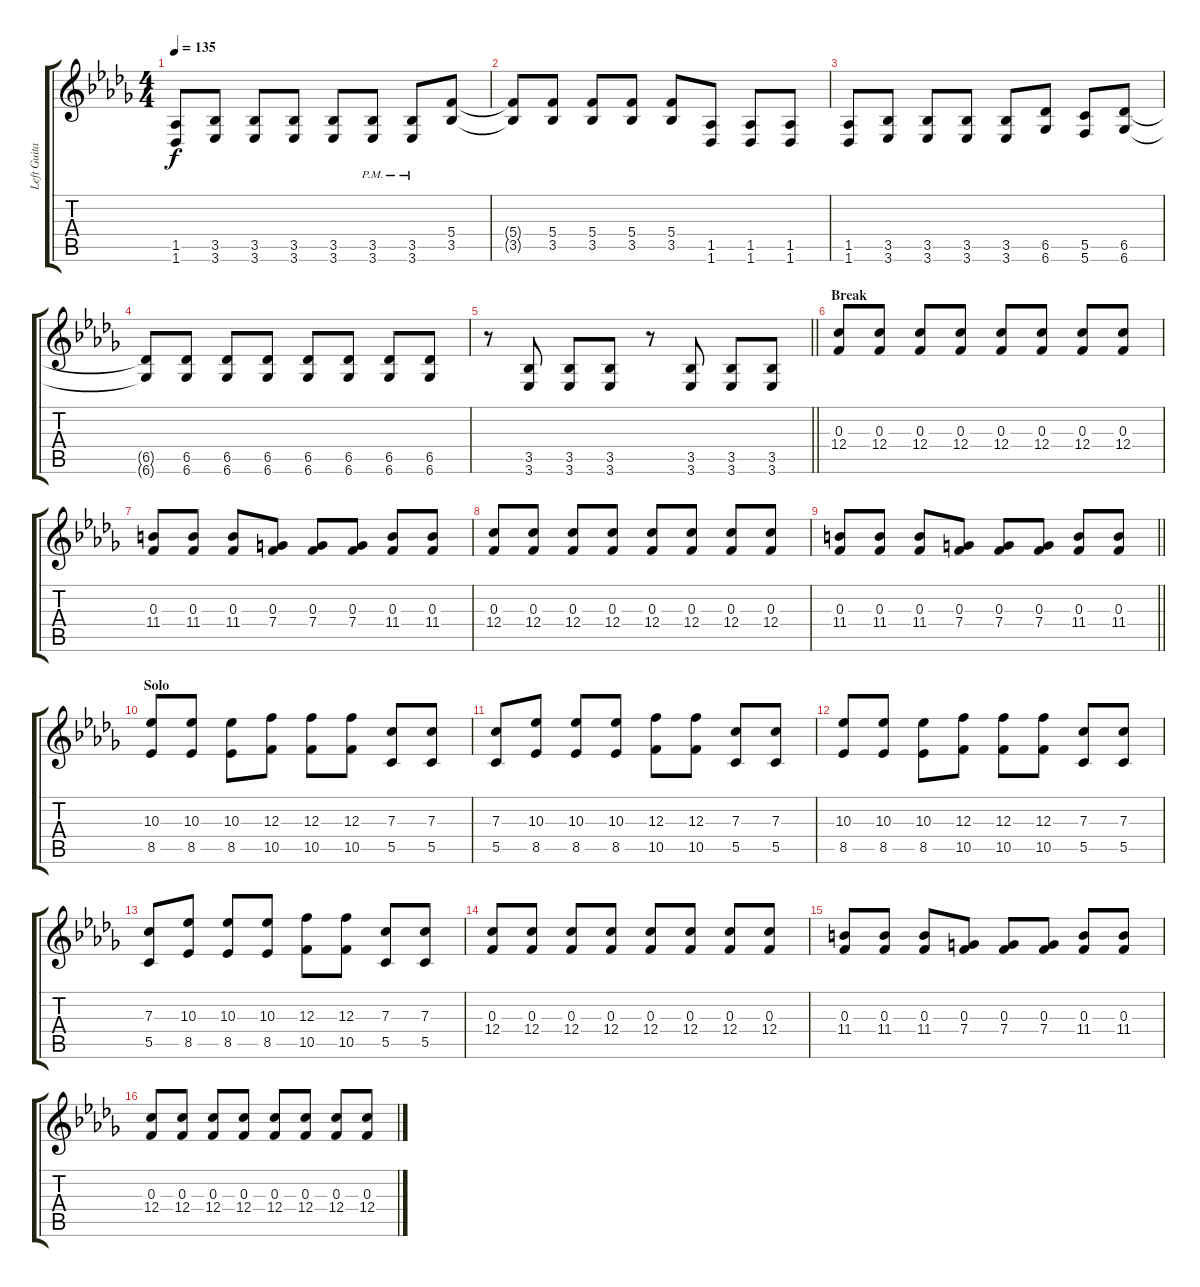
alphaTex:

\track ("Left Guitar" "Left Guita") {instrument overdrivenguitar}
\staff {score tabs}
\tuning (D4 A3 F3 C3 G2 C2) {hide}
\ts (4 4)
\tempo 135
\clef g2
\ks db
(1.5 1.6).8{dy f} (3.5 3.6).8 (3.5 3.6).8 (3.5 3.6).8 (3.5 3.6).8 (3.5{pm} 3.6{pm}).8 (3.5{pm} 3.6{pm}).8 (5.4 3.5).8 |
(5.4{t} 3.5{t}).8 (5.4 3.5).8 (5.4 3.5).8 (5.4 3.5).8 (5.4 3.5).8 (1.5 1.6).8 (1.5 1.6).8 (1.5 1.6).8 |
(1.5 1.6).8 (3.5 3.6).8 (3.5 3.6).8 (3.5 3.6).8 (3.5 3.6).8 (6.5 6.6).8 (5.5 5.6).8 (6.5 6.6).8 |
(6.5{t} 6.6{t}).8 (6.5 6.6).8 (6.5 6.6).8 (6.5 6.6).8 (6.5 6.6).8 (6.5 6.6).8 (6.5 6.6).8 (6.5 6.6).8 |
\barLineRight lightlight
r.8 (3.5 3.6).8 (3.5 3.6).8 (3.5 3.6).8 r.8 (3.5 3.6).8 (3.5 3.6).8 (3.5 3.6).8 |
\section ("" "Break")
(0.3 12.4).8 (0.3 12.4).8 (0.3 12.4).8 (0.3 12.4).8 (0.3 12.4).8 (0.3 12.4).8 (0.3 12.4).8 (0.3 12.4).8 |
(0.3 11.4).8 (0.3 11.4).8 (0.3 11.4).8 (0.3 7.4).8 (0.3 7.4).8 (0.3 7.4).8 (0.3 11.4).8 (0.3 11.4).8 |
(0.3 12.4).8 (0.3 12.4).8 (0.3 12.4).8 (0.3 12.4).8 (0.3 12.4).8 (0.3 12.4).8 (0.3 12.4).8 (0.3 12.4).8 |
\barLineRight lightlight
(0.3 11.4).8 (0.3 11.4).8 (0.3 11.4).8 (0.3 7.4).8 (0.3 7.4).8 (0.3 7.4).8 (0.3 11.4).8 (0.3 11.4).8 |
\section ("" "Solo")
(10.3 8.5).8 (10.3 8.5).8 (10.3 8.5).8 (12.3 10.5).8 (12.3 10.5).8 (12.3 10.5).8 (7.3 5.5).8 (7.3 5.5).8 |
(7.3 5.5).8 (10.3 8.5).8 (10.3 8.5).8 (10.3 8.5).8 (12.3 10.5).8 (12.3 10.5).8 (7.3 5.5).8 (7.3 5.5).8 |
(10.3 8.5).8 (10.3 8.5).8 (10.3 8.5).8 (12.3 10.5).8 (12.3 10.5).8 (12.3 10.5).8 (7.3 5.5).8 (7.3 5.5).8 |
(7.3 5.5).8 (10.3 8.5).8 (10.3 8.5).8 (10.3 8.5).8 (12.3 10.5).8 (12.3 10.5).8 (7.3 5.5).8 (7.3 5.5).8 |
(0.3 12.4).8 (0.3 12.4).8 (0.3 12.4).8 (0.3 12.4).8 (0.3 12.4).8 (0.3 12.4).8 (0.3 12.4).8 (0.3 12.4).8 |
(0.3 11.4).8 (0.3 11.4).8 (0.3 11.4).8 (0.3 7.4).8 (0.3 7.4).8 (0.3 7.4).8 (0.3 11.4).8 (0.3 11.4).8 |
(0.3 12.4).8 (0.3 12.4).8 (0.3 12.4).8 (0.3 12.4).8 (0.3 12.4).8 (0.3 12.4).8 (0.3 12.4).8 (0.3 12.4).8
